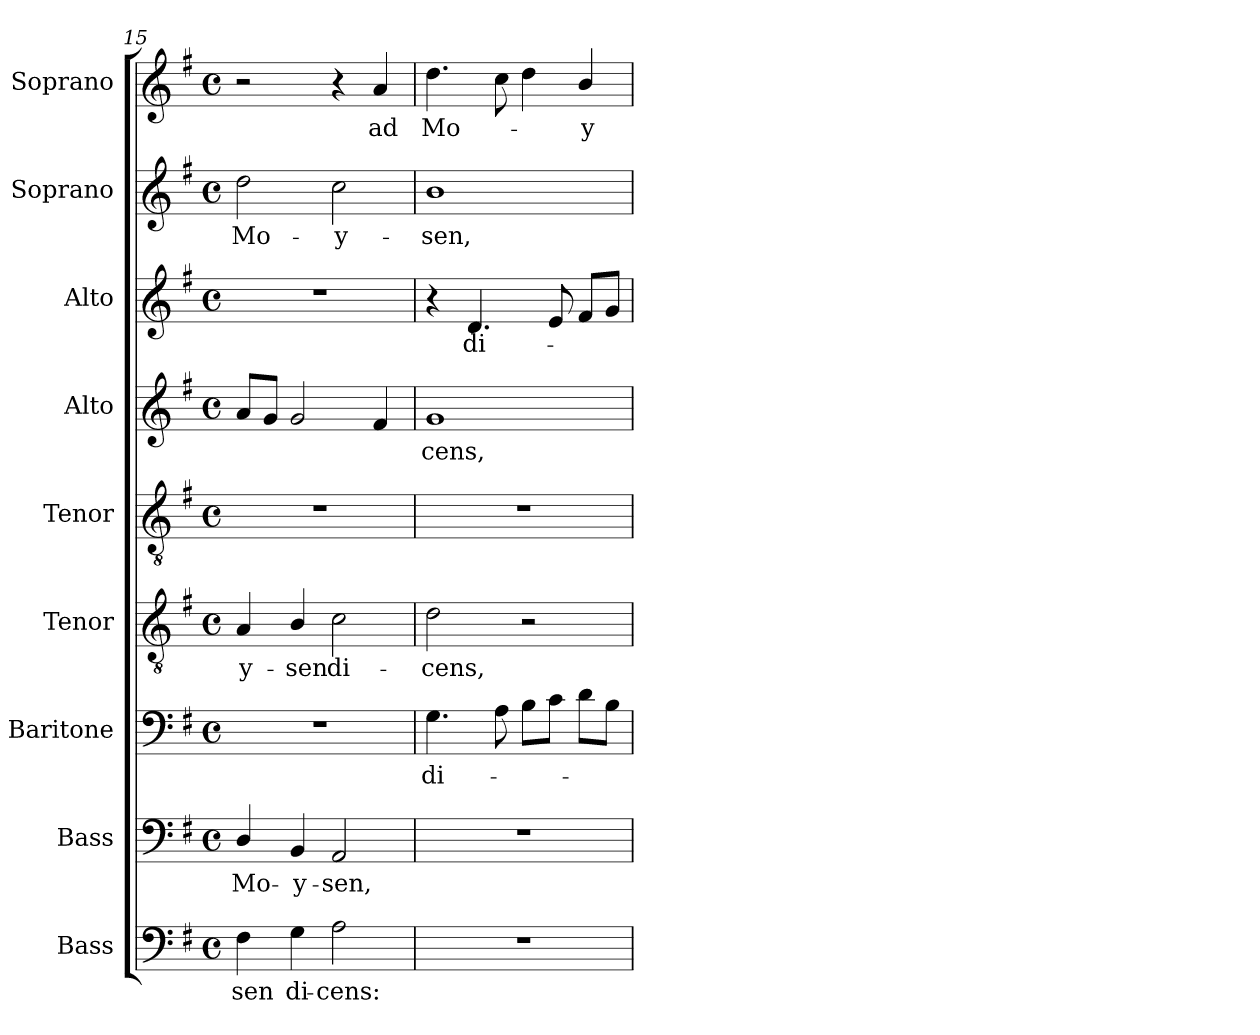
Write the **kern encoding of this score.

**kern	**text	**kern	**text	**kern	**text	**kern	**text	**kern	**kern	**text	**kern	**text	**kern	**text	**kern	**text
*part9	*part9	*part8	*part8	*part7	*part7	*part6	*part6	*part5	*part4	*part4	*part3	*part3	*part2	*part2	*part1	*part1
*staff9	*staff9	*staff8	*staff8	*staff7	*staff7	*staff6	*staff6	*staff5	*staff4	*staff4	*staff3	*staff3	*staff2	*staff2	*staff1	*staff1
*I"Bass	*	*I"Bass	*	*I"Baritone	*	*I"Tenor	*	*I"Tenor	*I"Alto	*	*I"Alto	*	*I"Soprano	*	*I"Soprano	*
*I'B.	*	*I'B.	*	*I'Bar.	*	*I'T.	*	*I'T.	*I'A.	*	*I'A.	*	*I'S.	*	*I'S.	*
!!LO:LB:g=z
*clefF4	*	*clefF4	*	*clefF4	*	*clefGv2	*	*clefGv2	*clefG2	*	*clefG2	*	*clefG2	*	*clefG2	*
*	*	*	*	*	*	*ITrd7c12	*	*ITrd7c12	*	*	*	*	*	*	*	*
*k[f#]	*	*k[f#]	*	*k[f#]	*	*k[f#]	*	*k[f#]	*k[f#]	*	*k[f#]	*	*k[f#]	*	*k[f#]	*
*G:	*	*G:	*	*G:	*	*G:	*	*G:	*G:	*	*G:	*	*G:	*	*G:	*
*M4/4	*	*M4/4	*	*M4/4	*	*M4/4	*	*M4/4	*M4/4	*	*M4/4	*	*M4/4	*	*M4/4	*
*met(c)	*	*met(c)	*	*met(c)	*	*met(c)	*	*met(c)	*met(c)	*	*met(c)	*	*met(c)	*	*met(c)	*
=15	=15	=15	=15	=15	=15	=15	=15	=15	=15	=15	=15	=15	=15	=15	=15	=15
!	!LO:LY:b:color=#000000	!	!	!	!	!	!	!	!	!	!	!	!	!	!	!
!	!	!	!LO:LY:b:color=#000000	!	!	!	!	!	!	!	!	!	!	!	!	!
!	!	!	!	!	!	!	!LO:LY:b:color=#000000	!	!	!	!	!	!	!	!	!
!	!	!	!	!	!	!	!	!	!	!	!	!	!	!LO:LY:b:color=#000000	!	!
4F#i\	-sen	4Di/	Mo-	1r	.	4AAi/	-y-	1r	8ai/L	.	1r	.	2ddi\	Mo-	2r	.
.	.	.	.	.	.	.	.	.	8gi/J	.	.	.	.	.	.	.
!	!LO:LY:b:color=#000000	!	!	!	!	!	!	!	!	!	!	!	!	!	!	!
!	!	!	!LO:LY:b:color=#000000	!	!	!	!	!	!	!	!	!	!	!	!	!
!	!	!	!	!	!	!	!LO:LY:b:color=#000000	!	!	!	!	!	!	!	!	!
4Gi\	di-	4BBi/	-y-	.	.	4BBi/	-sen	.	2gi/	.	.	.	.	.	.	.
!	!LO:LY:b:color=#000000	!	!	!	!	!	!	!	!	!	!	!	!	!	!	!
!	!	!	!LO:LY:b:color=#000000	!	!	!	!	!	!	!	!	!	!	!	!	!
!	!	!	!	!	!	!	!LO:LY:b:color=#000000	!	!	!	!	!	!	!	!	!
!	!	!	!	!	!	!	!	!	!	!	!	!	!	!LO:LY:b:color=#000000	!	!
2Ai\	-cens:	2AAi/	-sen,	.	.	2Ci\	di-	.	.	.	.	.	2cci\	-y-	4r	.
!	!	!	!	!	!	!	!	!	!	!	!	!	!	!	!	!LO:LY:b:color=#000000
.	.	.	.	.	.	.	.	.	4f#i/	.	.	.	.	.	4ai/	ad
=16	=16	=16	=16	=16	=16	=16	=16	=16	=16	=16	=16	=16	=16	=16	=16	=16
!	!	!	!	!	!LO:LY:b:color=#000000	!	!	!	!	!	!	!	!	!	!	!
!	!	!	!	!	!	!	!LO:LY:b:color=#000000	!	!	!	!	!	!	!	!	!
!	!	!	!	!	!	!	!	!	!	!LO:LY:b:color=#000000	!	!	!	!	!	!
!	!	!	!	!	!	!	!	!	!	!	!	!	!	!LO:LY:b:color=#000000	!	!
!	!	!	!	!	!	!	!	!	!	!	!	!	!	!	!	!LO:LY:b:color=#000000
1r	.	1r	.	4.Gi\	di-	2Di\	-cens,	1r	1gi	-cens,	4r	.	1bi	-sen,	4.ddi\	Mo-
!	!	!	!	!	!	!	!	!	!	!	!	!LO:LY:b:color=#000000	!	!	!	!
.	.	.	.	.	.	.	.	.	.	.	4.di/	di-	.	.	.	.
.	.	.	.	8Ai\	.	.	.	.	.	.	.	.	.	.	8cci\	.
.	.	.	.	8Bi\L	.	2r	.	.	.	.	.	.	.	.	4ddi\	.
.	.	.	.	8ci\J	.	.	.	.	.	.	8ei/	.	.	.	.	.
!	!	!	!	!	!	!	!	!	!	!	!	!	!	!	!	!LO:LY:b:color=#000000
.	.	.	.	8di\L	.	.	.	.	.	.	8f#i/L	.	.	.	4bi/	-y-
.	.	.	.	8Bi\J	.	.	.	.	.	.	8gi/J	.	.	.	.	.
=	=	=	=	=	=	=	=	=	=	=	=	=	=	=	=	=
*-	*-	*-	*-	*-	*-	*-	*-	*-	*-	*-	*-	*-	*-	*-	*-	*-
